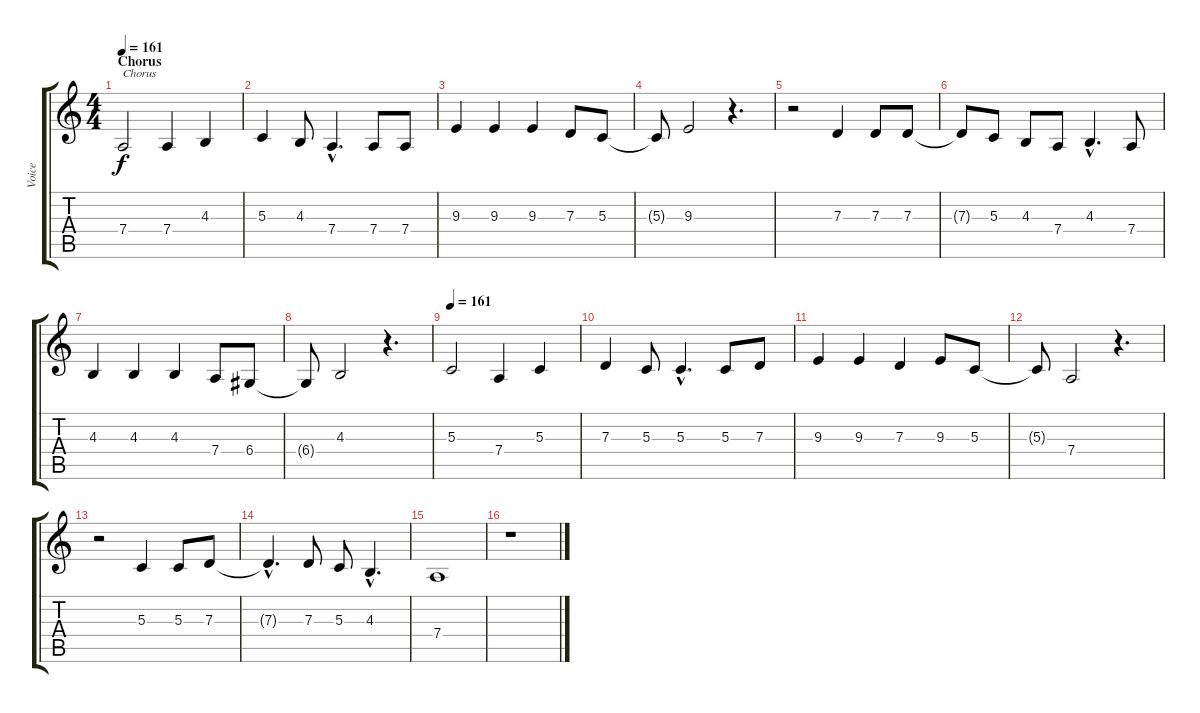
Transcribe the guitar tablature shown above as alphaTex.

\track ("Voice" "Voice") {instrument lead2sawtooth}
\staff {score tabs}
\tuning (E4 B3 G3 D3 A2 E2) {hide}
\ts (4 4)
\section ("" "Chorus")
\tempo 161
\clef g2
\ks c
7.4.2{txt "Chorus" dy f} 7.4.4 4.3.4 |
5.3.4 4.3.8 7.4{hac}.4{d} 7.4.8 7.4.8 |
9.3.4 9.3.4 9.3.4 7.3.8 5.3.8 |
5.3{t}.8 9.3.2 r.4{d} |
r.2 7.3.4 7.3.8 7.3.8 |
7.3{t}.8 5.3.8 4.3.8 7.4.8 4.3{hac}.4{d} 7.4.8 |
4.3.4 4.3.4 4.3.4 7.4.8 6.4.8 |
6.4{t}.8 4.3.2 r.4{d} |
\tempo 161
5.3.2 7.4.4 5.3.4 |
7.3.4 5.3.8 5.3{hac}.4{d} 5.3.8 7.3.8 |
9.3.4 9.3.4 7.3.4 9.3.8 5.3.8 |
5.3{t}.8 7.4.2 r.4{d} |
r.2 5.3.4 5.3.8 7.3.8 |
7.3{hac t}.4{d} 7.3.8 5.3.8 4.3{hac}.4{d} |
7.4.1 |
r.1
